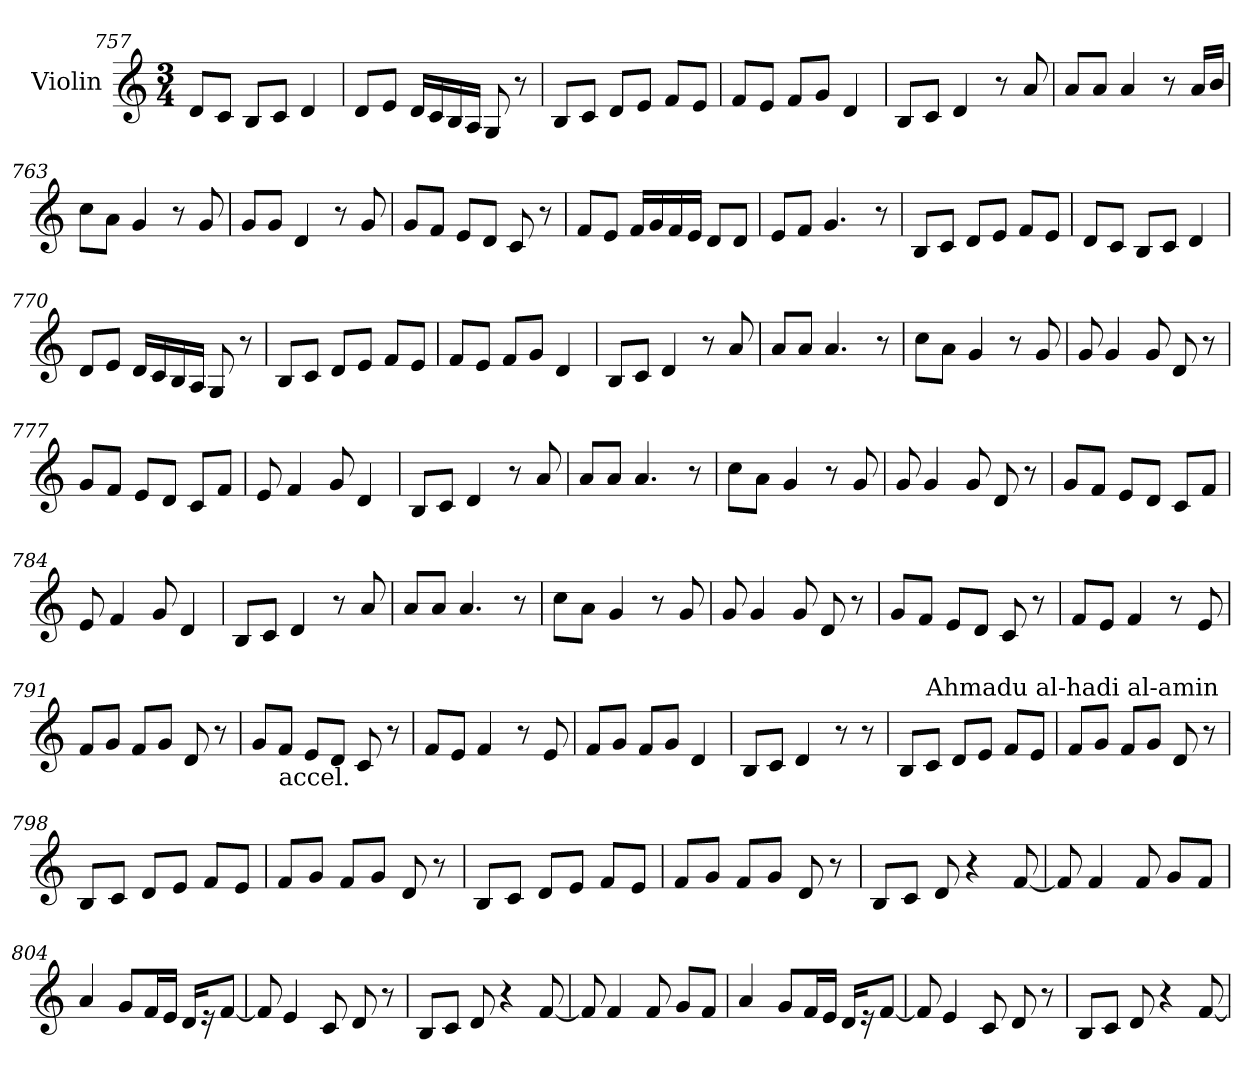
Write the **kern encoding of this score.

**kern
*part1
*staff1
*I"Violin
*clefG2
*k[]
*C:
*M3/4
=757
8d/L
8c/J
8B/L
8c/J
4d/
=758
8d/L
8e/J
16d/LL
16c/
16B/
16A/JJ
8G/
8r
=759
8B/L
8c/J
8d/L
8e/J
8f/L
8e/J
!!LO:PB:g=z
=760
8f/L
8e/J
8f/L
8g/J
4d/
!!LO:PB:g=z
=761
8B/L
8c/J
4d/
8r
8a/
=762
8a/L
8a/J
4a/
8r
16a/LL
16b/JJ
=763
8cc\L
8a\J
4g/
8r
8g/
=764
8g/L
8g/J
4d/
8r
8g/
=765
8g/L
8f/J
8e/L
8d/J
8c/
8r
!!LO:PB:g=z
=766
8f/L
8e/J
16f/LL
16g/
16f/
16e/JJ
8d/L
8d/J
!!LO:PB:g=z
=767
8e/L
8f/J
4.g/
8r
=768
8B/L
8c/J
8d/L
8e/J
8f/L
8e/J
=769
8d/L
8c/J
8B/L
8c/J
4d/
=770
8d/L
8e/J
16d/LL
16c/
16B/
16A/JJ
8G/
8r
=771
8B/L
8c/J
8d/L
8e/J
8f/L
8e/J
!!LO:PB:g=z
=772
8f/L
8e/J
8f/L
8g/J
4d/
!!LO:PB:g=z
=773
8B/L
8c/J
4d/
8r
8a/
=774
8a/L
8a/J
4.a/
8r
=775
8cc\L
8a\J
4g/
8r
8g/
=776
8g/
4g/
8g/
8d/
8r
=777
8g/L
8f/J
8e/L
8d/J
8c/L
8f/J
!!LO:PB:g=z
=778
8e/
4f/
8g/
4d/
!!LO:PB:g=z
=779
8B/L
8c/J
4d/
8r
8a/
=780
8a/L
8a/J
4.a/
8r
=781
8cc\L
8a\J
4g/
8r
8g/
=782
8g/
4g/
8g/
8d/
8r
=783
8g/L
8f/J
8e/L
8d/J
8c/L
8f/J
!!LO:PB:g=z
=784
8e/
4f/
8g/
4d/
!!LO:PB:g=z
=785
8B/L
8c/J
4d/
8r
8a/
=786
8a/L
8a/J
4.a/
8r
=787
8cc\L
8a\J
4g/
8r
8g/
=788
8g/
4g/
8g/
8d/
8r
=789
8g/L
8f/J
8e/L
8d/J
8c/
8r
!!LO:PB:g=z
=790
8f/L
8e/J
4f/
8r
8e/
!!LO:PB:g=z
=791
8f/L
8g/J
8f/L
8g/J
8d/
8r
=792
8g/L
!LO:TX:b:t=accel.
8f/J
8e/L
8d/J
8c/
8r
=793
8f/L
8e/J
4f/
8r
8e/
=794
8f/L
8g/J
8f/L
8g/J
4d/
=795
8B/L
8c/J
4d/
8r
8r
=796
*MM100
8B/L
!LO:TX:a:t=Ahmadu al-hadi al-amin
8c/J
8d/L
8e/J
8f/L
8e/J
!!LO:PB:g=z
=797
8f/L
8g/J
8f/L
8g/J
8d/
8r
=798
8B/L
8c/J
8d/L
8e/J
8f/L
8e/J
=799
8f/L
8g/J
8f/L
8g/J
8d/
8r
=800
8B/L
8c/J
8d/L
8e/J
8f/L
8e/J
=801
8f/L
8g/J
8f/L
8g/J
8d/
8r
!!LO:PB:g=z
=802
8B/L
8c/J
8d/
4r
[8f/
!!LO:PB:g=z
=803
8f/]
4f/
8f/
8g/L
8f/J
=804
4a/
8g/L
16f/L
16e/JJ
16d/KL
16r
[8f/J
=805
8f/]
4e/
8c/
8d/
8r
=806
8B/L
8c/J
8d/
4r
[8f/
!!LO:PB:g=z
=807
8f/]
4f/
8f/
8g/L
8f/J
!!LO:PB:g=z
=808
4a/
8g/L
16f/L
16e/JJ
16d/KL
16r
[8f/J
=809
8f/]
4e/
8c/
8d/
8r
=810
8B/L
8c/J
8d/
4r
[8f/
=
*-
